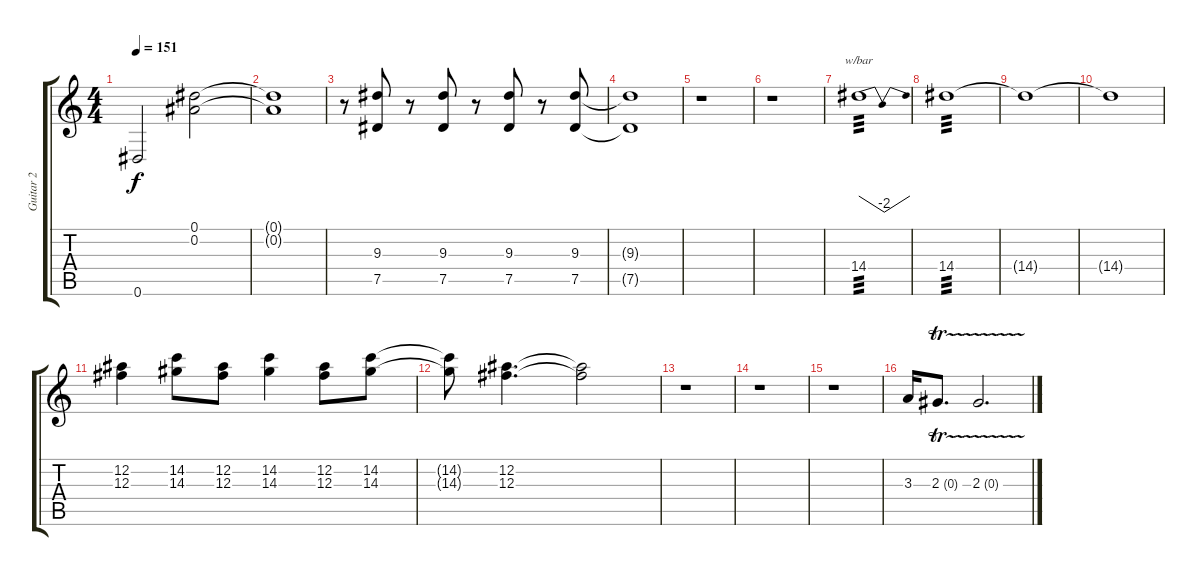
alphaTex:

\track ("Guitar 2" "Guitar 2") {instrument overdrivenguitar}
\staff {score tabs}
\tuning (Eb4 Bb3 Gb3 Db3 Ab2 Eb2) {hide}
\ts (4 4)
\tempo 151
\clef g2
\ks c
0.6.2{dy f} (0.1 0.2).2 |
(0.1{t} 0.2{t}).1 |
r.8 (9.3 7.5).8 r.8 (9.3 7.5).8 r.8 (9.3 7.5).8 r.8 (9.3 7.5).8 |
(9.3{t} 7.5{t}).1 |
r.1 |
r.1 |
14.4.1{tbe (dip default 0 0 30 -8 60 0) tp 3} |
14.4.1{tp 3} |
14.4{t}.1 |
14.4{t}.1 |
(12.2 12.3).4 (14.2 14.3).8 (12.2 12.3).8 (14.2 14.3).4 (12.2 12.3).8 (14.2 14.3).8 |
(14.2{t} 14.3{t}).8 (12.2 12.3).4{d} (12.2{t} 12.3{t}).2 |
r.1 |
r.1 |
r.1 |
3.3.16 2.3{tr (0 32)}.8{d} 2.3{tr (0 32)}.2{d}
